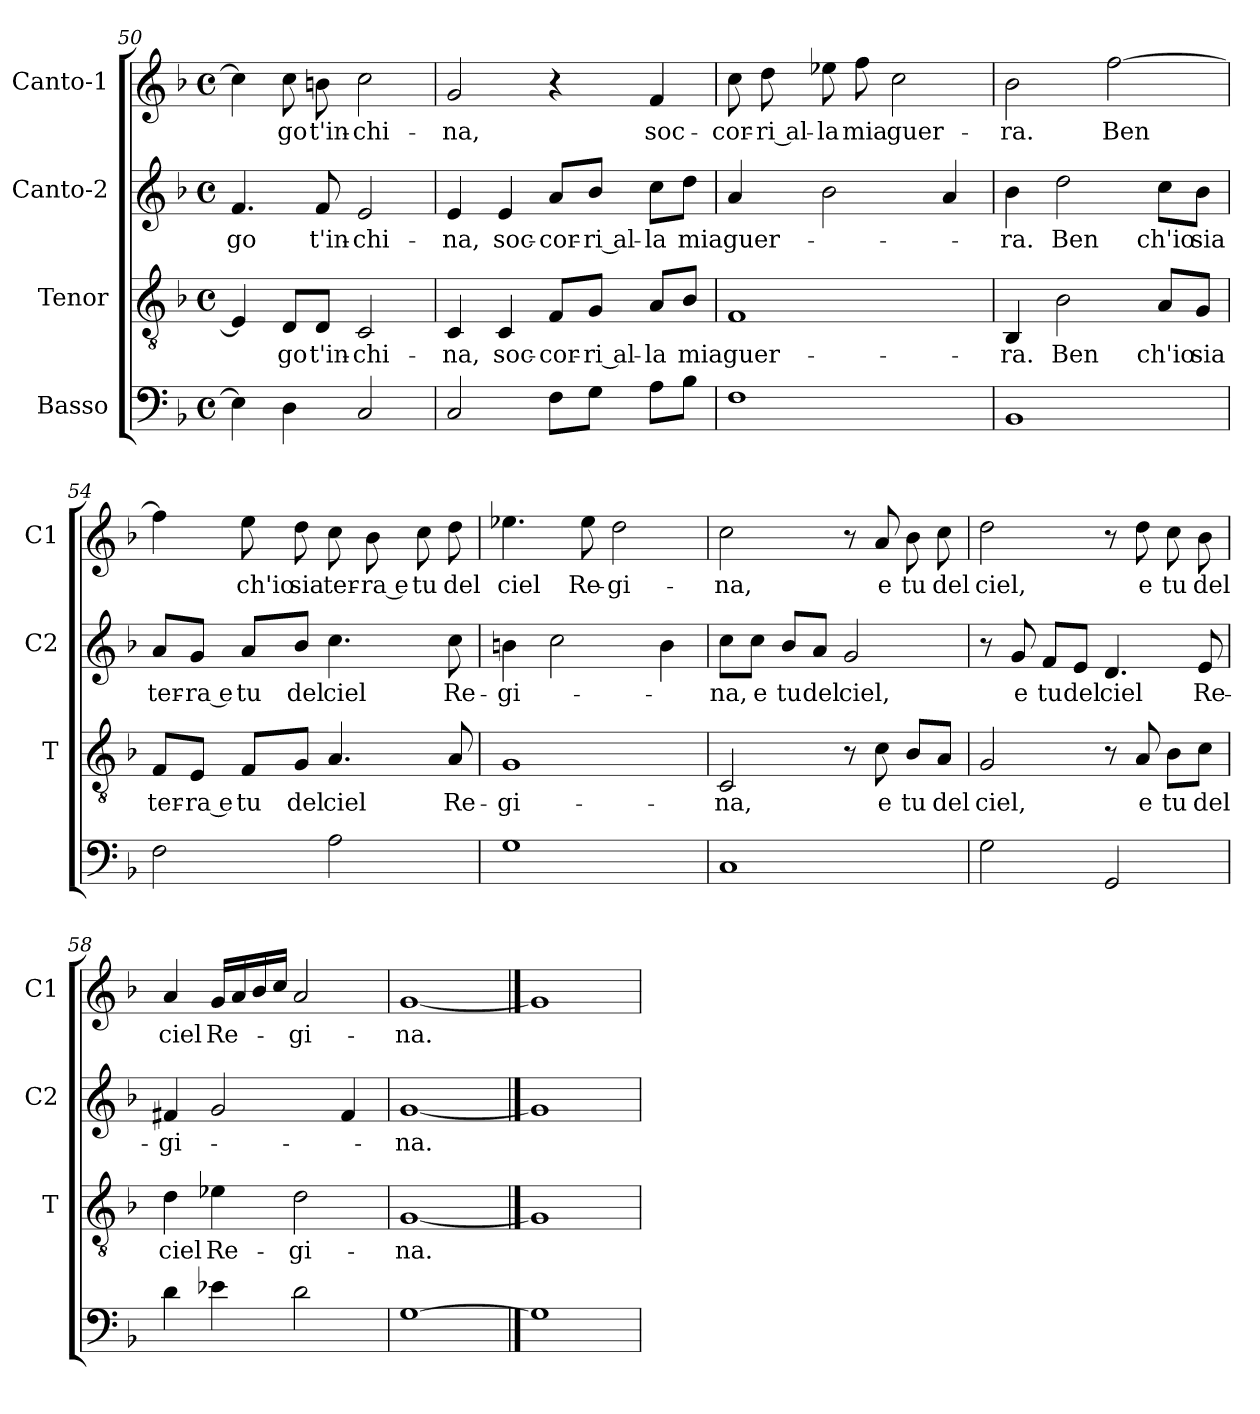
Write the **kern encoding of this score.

**kern	**kern	**text	**kern	**text	**kern	**text
*part4	*part3	*part3	*part2	*part2	*part1	*part1
*staff4	*staff3	*staff3	*staff2	*staff2	*staff1	*staff1
*I"Basso	*I"Tenor	*	*I"Canto-2	*	*I"Canto-1	*
*	*I'T	*	*I'C2	*	*I'C1	*
*clefF4	*clefGv2	*	*clefG2	*	*clefG2	*
*k[b-]	*k[b-]	*	*k[b-]	*	*k[b-]	*
*F:	*F:	*	*F:	*	*F:	*
*M4/4	*M4/4	*	*M4/4	*	*M4/4	*
*met(c)	*met(c)	*	*met(c)	*	*met(c)	*
=50	=50	=50	=50	=50	=50	=50
!	!	!	!	!LO:LY:b	!	!
4E-\]	4E-/]	.	4.f/	-go	4cc\]	.
!	!	!LO:LY:b	!	!	!	!LO:LY:b
4D\	8D/L	-go	.	.	8cc\	-go
!	!	!LO:LY:b	!	!LO:LY:b	!	!LO:LY:b
.	8D/J	t'in-	8f/	t'in-	8bn\	t'in-
!	!	!LO:LY:b	!	!LO:LY:b	!	!LO:LY:b
2C/	2C/	-chi-	2e/	-chi-	2cc\	-chi-
=51	=51	=51	=51	=51	=51	=51
!	!	!LO:LY:b	!	!LO:LY:b	!	!LO:LY:b
2C/	4C/	-na,	4e/	-na,	2g/	-na,
!	!	!LO:LY:b	!	!LO:LY:b	!	!
.	4C/	soc-	4e/	soc-	.	.
!	!	!LO:LY:b	!	!LO:LY:b	!	!
8F\L	8F/L	-cor-	8a/L	-cor-	4r	.
!	!	!LO:LY:b	!	!LO:LY:b	!	!
8G\J	8G/J	-ri al-	8b-/J	-ri al-	.	.
!	!	!LO:LY:b	!	!LO:LY:b	!	!LO:LY:b
8A\L	8A/L	-la	8cc\L	-la	4f/	soc-
!	!	!LO:LY:b	!	!LO:LY:b	!	!
8B-\J	8B-/J	mia	8dd\J	mia	.	.
!!LO:LB:g=z
=52	=52	=52	=52	=52	=52	=52
!	!	!LO:LY:b	!	!LO:LY:b	!	!LO:LY:b
1F	1F	guer-	4a/	guer-	8cc\	-cor-
!	!	!	!	!	!	!LO:LY:b
.	.	.	.	.	8dd\	-ri al-
!	!	!	!	!	!	!LO:LY:b
.	.	.	2b-\	.	8ee-X\	-la
!	!	!	!	!	!	!LO:LY:b
.	.	.	.	.	8ff\	mia
!	!	!	!	!	!	!LO:LY:b
.	.	.	.	.	2cc\	guer-
.	.	.	4a/	.	.	.
=53	=53	=53	=53	=53	=53	=53
!	!	!LO:LY:b	!	!LO:LY:b	!	!LO:LY:b
1BB-	4BB-/	-ra.	4b-\	-ra.	2b-\	-ra.
!	!	!LO:LY:b	!	!LO:LY:b	!	!
.	2B-\	Ben	2dd\	Ben	.	.
!	!	!	!	!	!	!LO:LY:b
.	.	.	.	.	[2ff\	Ben
!	!	!LO:LY:b	!	!LO:LY:b	!	!
.	8A/L	ch'io	8cc\L	ch'io	.	.
!	!	!LO:LY:b	!	!LO:LY:b	!	!
.	8G/J	sia	8b-\J	sia	.	.
=54	=54	=54	=54	=54	=54	=54
!	!	!LO:LY:b	!	!LO:LY:b	!	!
2F\	8F/L	ter-	8a/L	ter-	4ff\]	.
!	!	!LO:LY:b	!	!LO:LY:b	!	!
.	8E/J	-ra e	8g/J	-ra e	.	.
!	!	!LO:LY:b	!	!LO:LY:b	!	!LO:LY:b
.	8F/L	tu	8a/L	tu	8ee\	ch'io
!	!	!LO:LY:b	!	!LO:LY:b	!	!LO:LY:b
.	8G/J	del	8b-/J	del	8dd\	sia
!	!	!LO:LY:b	!	!LO:LY:b	!	!LO:LY:b
2A\	4.A/	ciel	4.cc\	ciel	8cc\	ter-
!	!	!	!	!	!	!LO:LY:b
.	.	.	.	.	8b-\	-ra e
!	!	!	!	!	!	!LO:LY:b
.	.	.	.	.	8cc\	tu
!	!	!LO:LY:b	!	!LO:LY:b	!	!LO:LY:b
.	8A/	Re-	8cc\	Re-	8dd\	del
=55	=55	=55	=55	=55	=55	=55
!	!	!LO:LY:b	!	!LO:LY:b	!	!LO:LY:b
1G	1G	-gi-	4bn\	-gi-	4.ee-X\	ciel
.	.	.	2cc\	.	.	.
!	!	!	!	!	!	!LO:LY:b
.	.	.	.	.	8ee-\	Re-
!	!	!	!	!	!	!LO:LY:b
.	.	.	.	.	2dd\	-gi-
.	.	.	4b\	.	.	.
!!LO:LB:g=z
=56	=56	=56	=56	=56	=56	=56
!	!	!LO:LY:b	!	!LO:LY:b	!	!LO:LY:b
1C	2C/	-na,	8cc\L	-na,	2cc\	-na,
!	!	!	!	!LO:LY:b	!	!
.	.	.	8cc\J	e	.	.
!	!	!	!	!LO:LY:b	!	!
.	.	.	8b-/L	tu	.	.
!	!	!	!	!LO:LY:b	!	!
.	.	.	8a/J	del	.	.
!	!	!	!	!LO:LY:b	!	!
.	8r	.	2g/	ciel,	8r	.
!	!	!LO:LY:b	!	!	!	!LO:LY:b
.	8c\	e	.	.	8a/	e
!	!	!LO:LY:b	!	!	!	!LO:LY:b
.	8B-/L	tu	.	.	8b-\	tu
!	!	!LO:LY:b	!	!	!	!LO:LY:b
.	8A/J	del	.	.	8cc\	del
=57	=57	=57	=57	=57	=57	=57
!	!	!LO:LY:b	!	!	!	!LO:LY:b
2G\	2G/	ciel,	8r	.	2dd\	ciel,
!	!	!	!	!LO:LY:b	!	!
.	.	.	8g/	e	.	.
!	!	!	!	!LO:LY:b	!	!
.	.	.	8f/L	tu	.	.
!	!	!	!	!LO:LY:b	!	!
.	.	.	8e/J	del	.	.
!	!	!	!	!LO:LY:b	!	!
2GG/	8r	.	4.d/	ciel	8r	.
!	!	!LO:LY:b	!	!	!	!LO:LY:b
.	8A/	e	.	.	8dd\	e
!	!	!LO:LY:b	!	!	!	!LO:LY:b
.	8B-\L	tu	.	.	8cc\	tu
!	!	!LO:LY:b	!	!LO:LY:b	!	!LO:LY:b
.	8c\J	del	8e/	Re-	8b-\	del
=58	=58	=58	=58	=58	=58	=58
!	!	!LO:LY:b	!	!LO:LY:b	!	!LO:LY:b
4d\	4d\	ciel	4f#X/	-gi-	4a/	ciel
!	!	!LO:LY:b	!	!	!	!LO:LY:b
4e-X\	4e-X\	Re-	2g/	.	16g/LL	Re-
.	.	.	.	.	16a/	.
.	.	.	.	.	16b-/	.
.	.	.	.	.	16cc/JJ	.
!	!	!LO:LY:b	!	!	!	!LO:LY:b
2d\	2d\	-gi-	.	.	2a/	-gi-
.	.	.	4f#/	.	.	.
=59	=59	=59	=59	=59	=59	=59
!	!	!LO:LY:b	!	!LO:LY:b	!	!LO:LY:b
[1G	[1G	-na.	[1g	-na.	[1g	-na.
==60	==60	==60	==60	==60	==60	==60
1G]	1G]	.	1g]	.	1g]	.
=	=	=	=	=	=	=
*-	*-	*-	*-	*-	*-	*-
